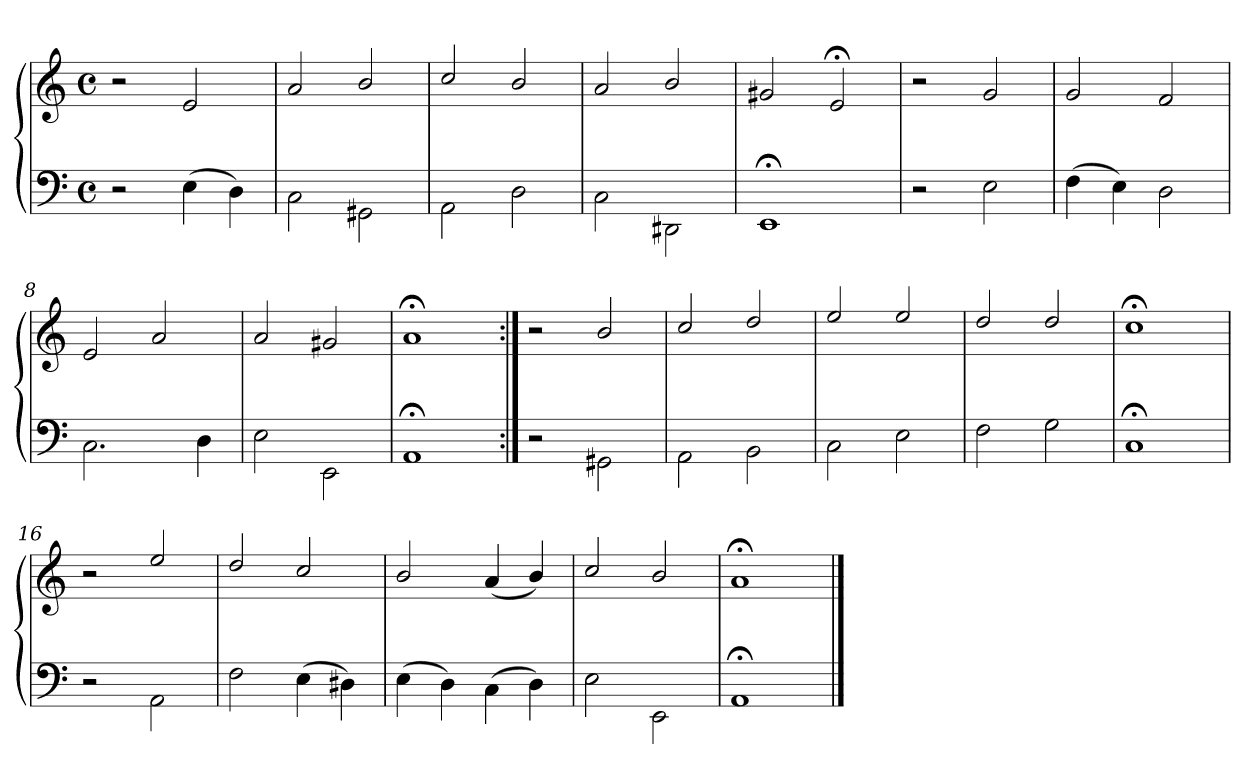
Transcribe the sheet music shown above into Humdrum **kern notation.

**kern	**kern
*part1	*part1
*staff2	*staff1
*clefF4	*clefG2
*M4/4	*M4/4
*met(c)	*met(c)
=1	=1
2r	2r
(4E\	2e/
4D\)	.
=2	=2
2C\	2a/
2GG#X\	2b/
=3	=3
2AA\	2cc/
2D\	2b/
=4	=4
2C\	2a/
2DD#X\	2b/
=5	=5
1EE;\	2g#X/
.	2e;</
=6	=6
2r	2r
2E\	2g/
=7	=7
(4F\	2g/
4E\)	.
2D\	2f/
=8	=8
2.C\	2e/
.	2a/
4D\	.
=9	=9
2E\	2a/
2EE\	2g#X/
=10	=10
1AA;\	1a;</
!!LO:LB:g=z
=11:|!	=11:|!
2r	2r
2GG#X\	2b/
=12	=12
2AA\	2cc/
2BB\	2dd/
=13	=13
2C\	2ee/
2E\	2ee/
=14	=14
2F\	2dd/
2G\	2dd/
=15	=15
1C;\	1cc;</
=16	=16
2r	2r
2AA\	2ee/
=17	=17
2F\	2dd/
(4E\	2cc/
4D#X\)	.
=18	=18
(4E\	2b/
4D\)	.
(4C\	(4a/
4D\)	4b/)
=19	=19
2E\	2cc/
2EE\	2b/
=20	=20
1AA;\	1a;</
==	==
*-	*-
